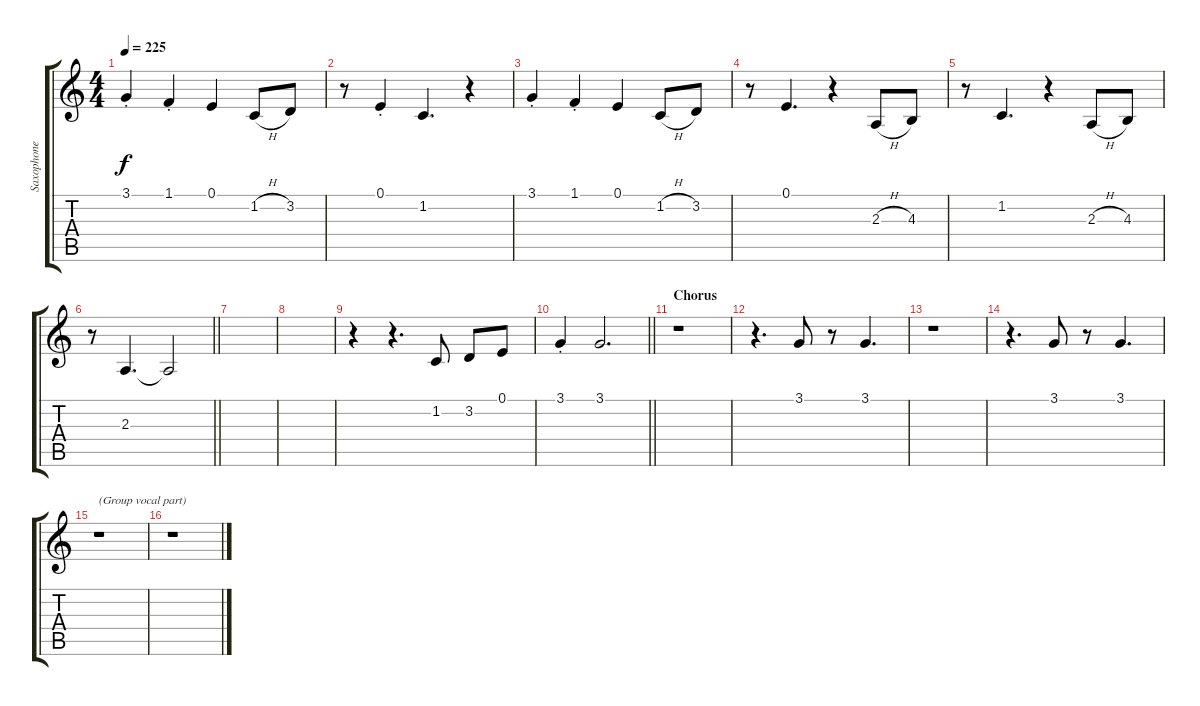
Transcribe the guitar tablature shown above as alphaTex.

\track ("Saxophone" "Saxophone") {instrument altosax}
\staff {score tabs}
\tuning (E4 B3 G3 D3 A2 E2) {hide}
\ts (4 4)
\tempo 225
\clef g2
\ks c
3.1{st}.4{dy f} 1.1{st}.4 0.1.4 1.2{h}.8 3.2.8 |
r.8 0.1{st}.4 1.2.4{d} r.4 |
3.1{st}.4 1.1{st}.4 0.1.4 1.2{h}.8 3.2.8 |
r.8 0.1.4{d} r.4 2.3{h}.8 4.3.8 |
r.8 1.2.4{d} r.4 2.3{h}.8 4.3.8 |
\barLineRight lightlight
r.8 2.3.4{d} 2.3{t}.2 |
|
|
r.4 r.4{d} 1.2.8 3.2.8 0.1.8 |
\barLineRight lightlight
3.1{st}.4 3.1.2{d} |
\section ("" "Chorus")
r.1 |
r.4{d} 3.1.8 r.8 3.1.4{d} |
r.1 |
r.4{d} 3.1.8 r.8 3.1.4{d} |
r.1{txt "(Group vocal part)"} |
r.1
